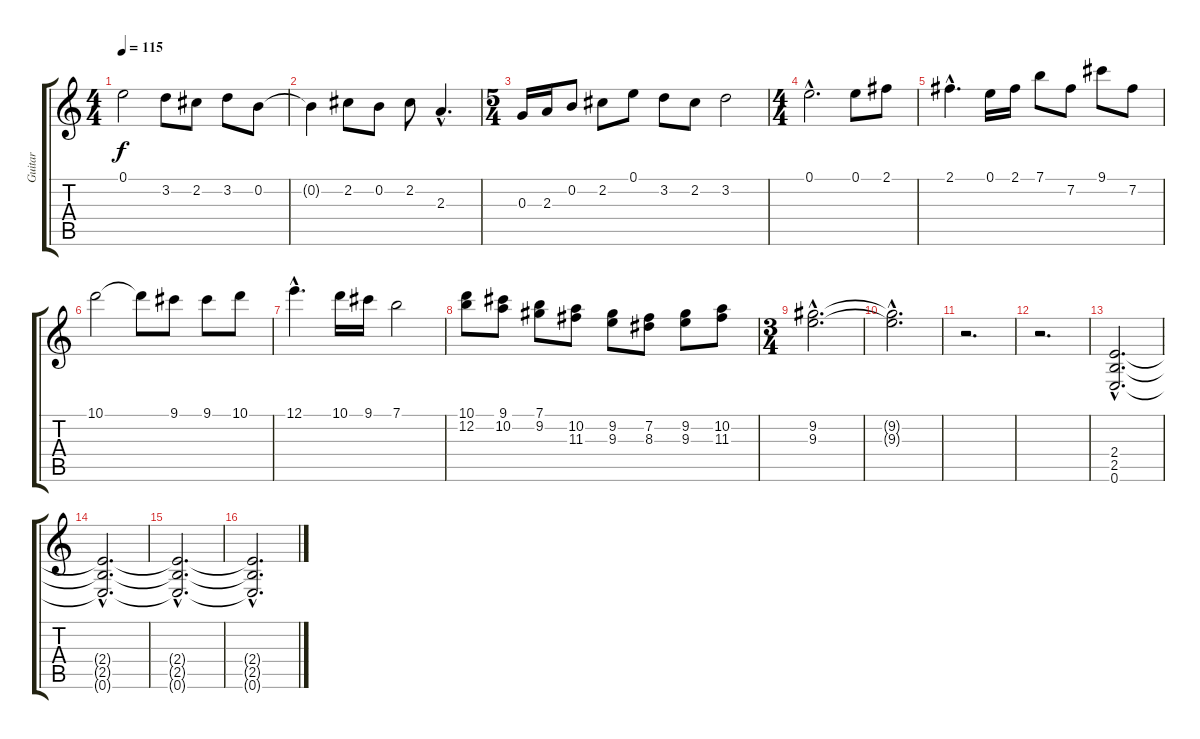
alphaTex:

\track ("Guitar" "Guitar") {instrument distortionguitar}
\staff {score tabs}
\tuning (E4 B3 G3 D3 A2 E2) {hide}
\ts (4 4)
\tempo 115
\clef g2
\ks c
0.1.2{dy f} 3.2.8 2.2.8 3.2.8 0.2.8 |
0.2{t}.4 2.2.8 0.2.8 2.2.8 2.3{hac}.4{d} |
\ts (5 4)
0.3.16 2.3.16 0.2.8 2.2.8 0.1.8 3.2.8 2.2.8 3.2.2 |
\ts (4 4)
0.1{hac}.2{d} 0.1.8 2.1.8 |
2.1{hac}.4{d} 0.1.16 2.1.16 7.1.8 7.2.8 9.1.8 7.2.8 |
10.1.2 10.1{t}.8 9.1.8 9.1.8 10.1.8 |
12.1{hac}.4{d} 10.1.16 9.1.16 7.1.2 |
(10.1 12.2).8 (9.1 10.2).8 (7.1 9.2).8 (10.2 11.3).8 (9.2 9.3).8 (7.2 8.3).8 (9.2 9.3).8 (10.2 11.3).8 |
\ts (3 4)
(9.2{hac} 9.3{hac}).2{d} |
(9.2{hac t} 9.3{hac t}).2{d} |
r.2{d} |
r.2{d} |
(2.4{hac} 2.5{hac} 0.6{hac}).2{d} |
(2.4{hac t} 2.5{hac t} 0.6{hac t}).2{d} |
(2.4{hac t} 2.5{hac t} 0.6{hac t}).2{d} |
(2.4{hac t} 2.5{hac t} 0.6{hac t}).2{d}
